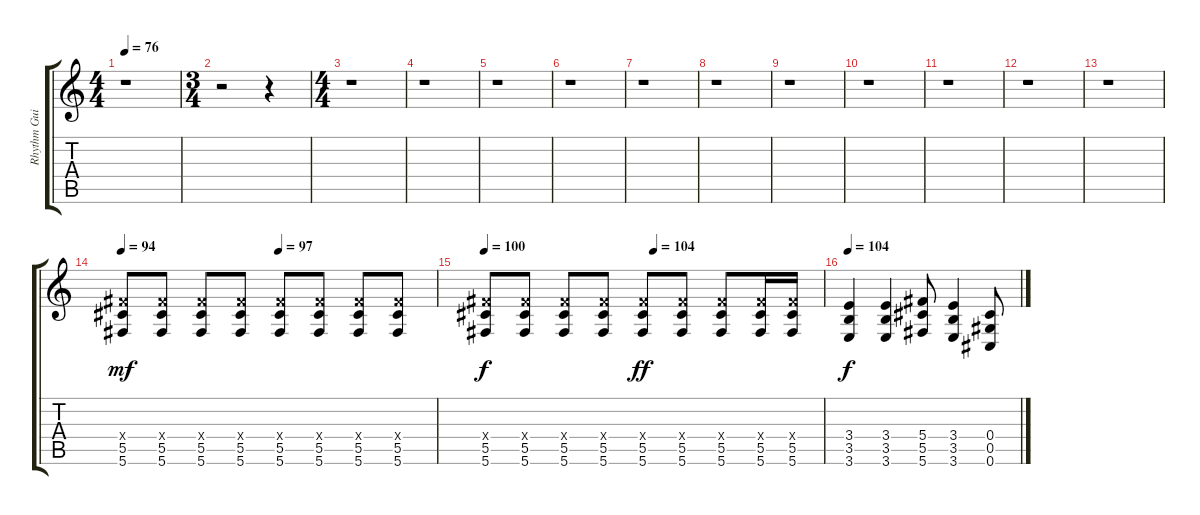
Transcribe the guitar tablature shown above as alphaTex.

\track ("Rhythm Guitar 2" "Rhythm Gui") {instrument distortionguitar}
\staff {score tabs}
\tuning (Eb4 Bb3 Gb3 Db3 Ab2 Db2) {hide}
\ts (4 4)
\tempo 76
\clef g2
\ks c
r.1{dy f} |
\ts (3 4)
r.2 r.4 |
\ts (4 4)
r.1 |
r.1 |
r.1 |
r.1 |
r.1 |
r.1 |
r.1 |
r.1 |
r.1 |
r.1 |
r.1 |
\tempo 94
\tempo (97 0.5)
(5.4{x} 5.5 5.6).8{dy mf} (5.4{x} 5.5 5.6).8 (5.4{x} 5.5 5.6).8 (5.4{x} 5.5 5.6).8 (5.4{x} 5.5 5.6).8 (5.4{x} 5.5 5.6).8 (5.4{x} 5.5 5.6).8 (5.4{x} 5.5 5.6).8 |
\tempo 100
\tempo (104 0.5)
(5.4{x} 5.5 5.6).8{dy f} (5.4{x} 5.5 5.6).8 (5.4{x} 5.5 5.6).8 (5.4{x} 5.5 5.6).8 (5.4{x} 5.5 5.6).8{dy ff} (5.4{x} 5.5 5.6).8 (5.4{x} 5.5 5.6).8 (5.4{x} 5.5 5.6).16 (5.4{x} 5.5 5.6).16 |
\tempo 104
(3.4 3.5 3.6).4{dy f} (3.4 3.5 3.6).4 (5.4 5.5 5.6).8 (3.4 3.5 3.6).4 (0.4 0.5 0.6).8
